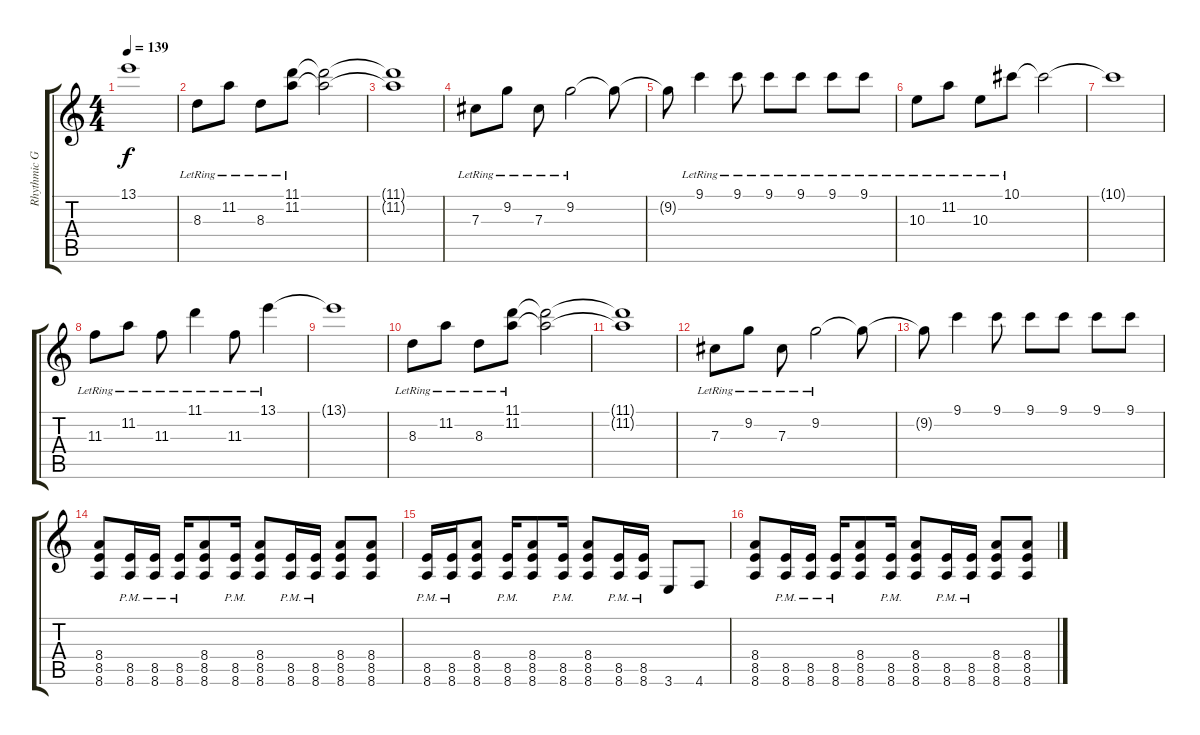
\track ("Rhythmic Guitar" "Rhythmic G") {instrument distortionguitar}
\staff {score tabs}
\tuning (Eb4 Bb3 Gb3 Db3 Ab2 Db2) {hide}
\ts (4 4)
\tempo 139
\clef g2
\ks c
13.1{t}.1{dy f} |
8.3{lr}.8 11.2{lr}.8 8.3{lr}.8 (11.1{lr} 11.2{lr}).8 (11.1{t} 11.2{t}).2 |
(11.1{t} 11.2{t}).1 |
7.3{lr}.8 9.2{lr}.8 7.3{lr}.8 9.2{lr}.2 9.2{t}.8 |
9.2{t}.8 9.1{lr}.4 9.1{lr}.8 9.1{lr}.8 9.1{lr}.8 9.1{lr}.8 9.1{lr}.8 |
10.3{lr}.8 11.2{lr}.8 10.3{lr}.8 10.1{lr}.8 10.1{t}.2 |
10.1{t}.1 |
11.3{lr}.8 11.2{lr}.8 11.3{lr}.8 11.1{lr}.4 11.3{lr}.8 13.1{lr}.4 |
13.1{t}.1 |
8.3{lr}.8 11.2{lr}.8 8.3{lr}.8 (11.1{lr} 11.2{lr}).8 (11.1{t} 11.2{t}).2 |
(11.1{t} 11.2{t}).1 |
7.3{lr}.8 9.2{lr}.8 7.3{lr}.8 9.2{lr}.2 9.2{t}.8 |
9.2{t}.8 9.1.4 9.1.8 9.1.8 9.1.8 9.1.8 9.1.8 |
(8.4 8.5 8.6).8{instrument distortionguitar} (8.5{pm} 8.6{pm}).16 (8.5{pm} 8.6{pm}).16 (8.5{pm} 8.6{pm}).16 (8.4 8.5 8.6).8 (8.5{pm} 8.6{pm}).16 (8.4 8.5 8.6).8 (8.5{pm} 8.6{pm}).16 (8.5{pm} 8.6{pm}).16 (8.4 8.5 8.6).8 (8.4 8.5 8.6).8 |
(8.5{pm} 8.6{pm}).16 (8.5{pm} 8.6{pm}).16 (8.4 8.5 8.6).8 (8.5{pm} 8.6{pm}).16 (8.4 8.5 8.6).8 (8.5{pm} 8.6{pm}).16 (8.4 8.5 8.6).8 (8.5{pm} 8.6{pm}).16 (8.5{pm} 8.6{pm}).16 3.6.8 4.6.8 |
(8.4 8.5 8.6).8 (8.5{pm} 8.6{pm}).16 (8.5{pm} 8.6{pm}).16 (8.5{pm} 8.6{pm}).16 (8.4 8.5 8.6).8 (8.5{pm} 8.6{pm}).16 (8.4 8.5 8.6).8 (8.5{pm} 8.6{pm}).16 (8.5{pm} 8.6{pm}).16 (8.4 8.5 8.6).8 (8.4 8.5 8.6).8
